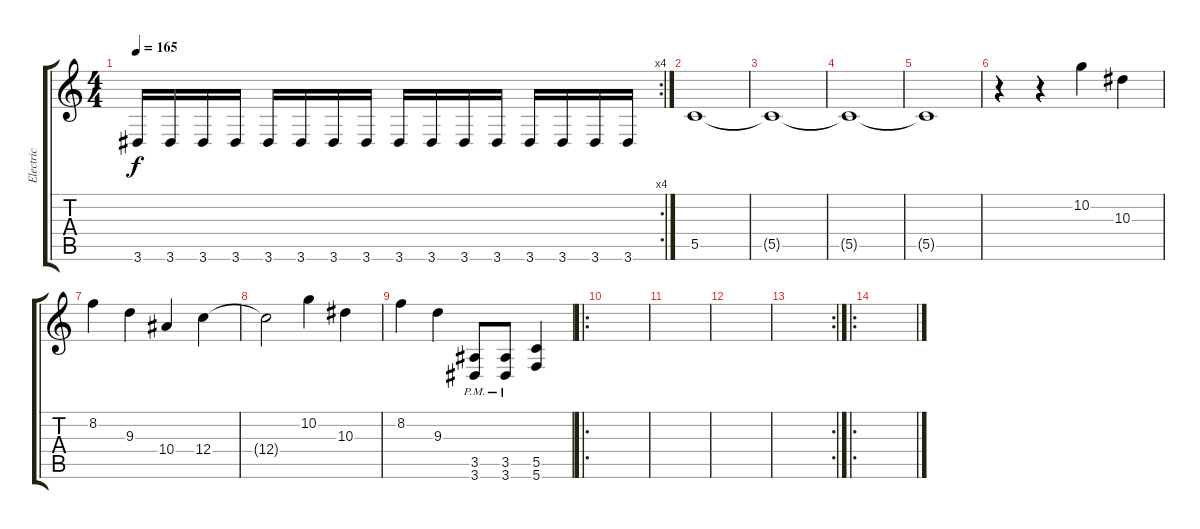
\track ("Electric" "Electric") {instrument distortionguitar}
\staff {score tabs}
\tuning (D4 A3 F3 C3 G2 C2) {hide}
\rc 4
\ts (4 4)
\tempo 165
\clef g2
\ks c
3.6.16{dy f} 3.6.16 3.6.16 3.6.16 3.6.16 3.6.16 3.6.16 3.6.16 3.6.16 3.6.16 3.6.16 3.6.16 3.6.16 3.6.16 3.6.16 3.6.16 |
5.5.1 |
5.5{t}.1 |
5.5{t}.1 |
5.5{t}.1 |
r.4 r.4 10.2.4 10.3.4 |
8.2.4 9.3.4 10.4.4 12.4.4 |
12.4{t}.2 10.2.4 10.3.4 |
8.2.4 9.3.4 (3.5{pm} 3.6{pm}).8 (3.5{pm} 3.6{pm}).8 (5.5 5.6).4 |
\ro
|
|
|
\rc 2
|
\ro
